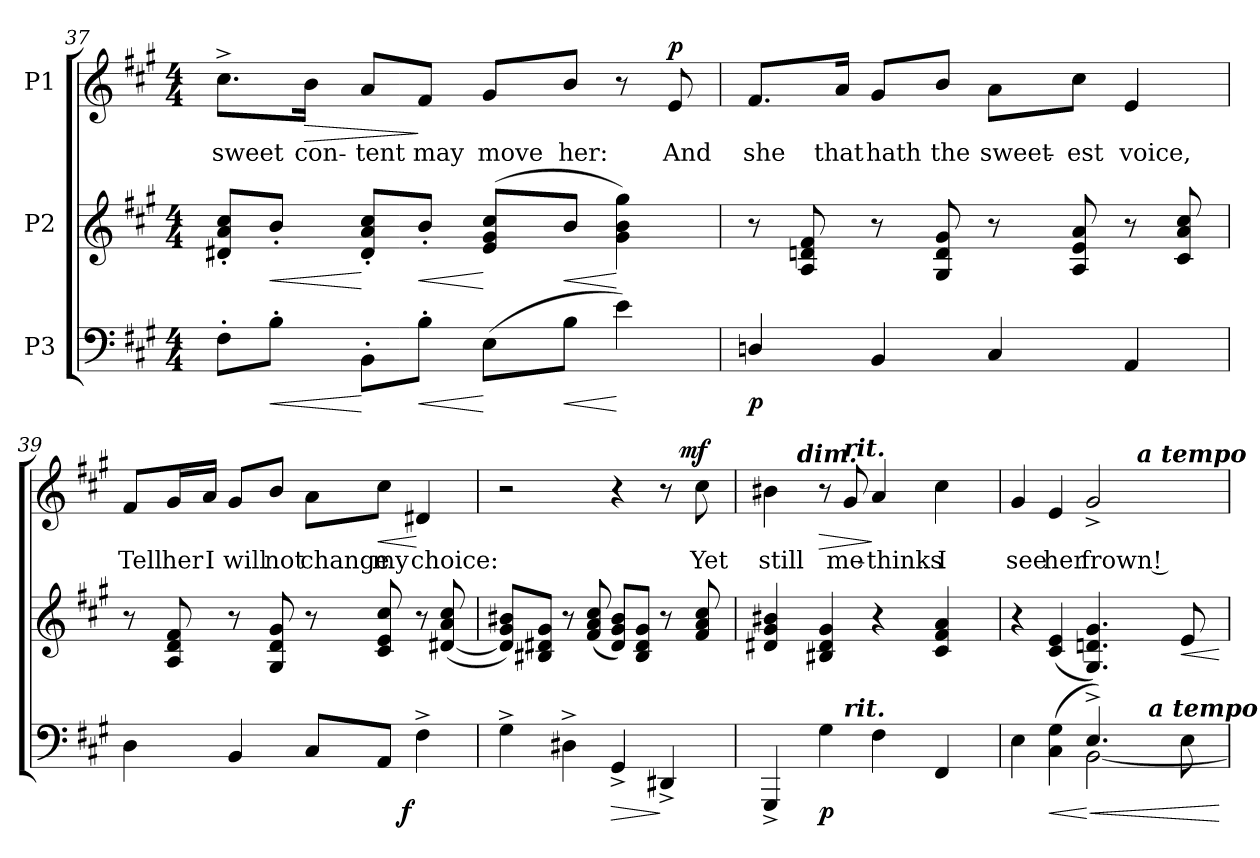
**kern	**dynam	**kern	**dynam	**kern	**text	**dynam
*part3	*part3	*part2	*part2	*part1	*part1	*part1
*staff3	*staff3	*staff2	*staff2	*staff1	*staff1	*staff1
*I"P3	*	*I"P2	*	*I"P1	*	*
*clefF4	*	*clefG2	*	*clefG2	*	*
*k[f#c#g#]	*	*k[f#c#g#]	*	*k[f#c#g#]	*	*
*A:	*	*A:	*	*A:	*	*
*M4/4	*	*M4/4	*	*M4/4	*	*
=37	=37	=37	=37	=37	=37	=37
!	!	!	!	!	!LO:LY:b:color=#000000	!
8F#'i\L	.	8d#Xi/' 8ai' 8cc#i'L	.	8.cc#^i\L	sweet	.
!	!LO:HP:b	!	!LO:HP:b	!	!	!
8B'i\J	<	8b'i/J	<	.	.	.
!	!	!	!	!	!LO:LY:b:color=#000000	!LO:HP:b
.	.	.	.	16bi\Jk	con-	>
!	!	!	!	!	!LO:LY:b:color=#000000	!
8BB'i\L	[	8d#i/' 8ai' 8cc#i'L	[	8ai/L	-tent	.
!	!LO:HP:b	!	!LO:HP:b	!	!	!
!	!	!	!	!	!LO:LY:b:color=#000000	!
8B'i\J	<	8b'i/J	<	8f#i/J	may	]
!	!	!	!	!	!LO:LY:b:color=#000000	!
(8Ei\L	[	(8ei/ 8g#i 8cc#iL	[	8g#i/L	move	.
!	!LO:HP:b	!	!LO:HP:b	!	!	!
!	!	!	!LO:HP:n=1:b	!	!	!
!	!	!	!	!	!LO:LY:b:color=#000000	!
8Bi\J	<	8bi/J	< <	8bi/J	her:	.
4ei\)	[	4g#i\ 4bi 4gg#i)	[	8r	.	.
!	!	!	!	!	!LO:LY:b:color=#000000	!
.	.	.	.	8ei/	And	p
.	.	.	[	.	.	.
!!LO:LB:g=z
=38	=38	=38	=38	=38	=38	=38
!	!	!	!	!	!LO:LY:b:color=#000000	!
4Dni/	p	8r	.	8.f#i/L	she	.
.	.	8Ai/ 8dni 8f#i	.	.	.	.
!	!	!	!	!	!LO:LY:b:color=#000000	!
.	.	.	.	16ai/Jk	that	.
!	!	!	!	!	!LO:LY:b:color=#000000	!
4BBi/	.	8r	.	8g#i/L	hath	.
!	!	!	!	!	!LO:LY:b:color=#000000	!
.	.	8G#i/ 8di 8g#i	.	8bi/J	the	.
!	!	!	!	!	!LO:LY:b:color=#000000	!
4C#i/	.	8r	.	8ai\L	sweet-	.
!	!	!	!	!	!LO:LY:b:color=#000000	!
.	.	8Ai/ 8ei 8ai	.	8cc#i\J	-est	.
!	!	!	!	!	!LO:LY:b:color=#000000	!
4AAi/	.	8r	.	4ei/	voice,	.
.	.	8c#i/ 8ai 8cc#i	.	.	.	.
=39	=39	=39	=39	=39	=39	=39
!	!	!	!	!	!LO:LY:b:color=#000000	!
*^	*	*	*	*	*	*
4Di\	2ryy	.	8r	.	8f#i/L	Tell	.
!	!	!	!	!	!	!LO:LY:b:color=#000000	!
.	.	.	8Ai/ 8di 8f#i	.	16g#i/L	her	.
!	!	!	!	!	!	!LO:LY:b:color=#000000	!
.	.	.	.	.	16ai/JJ	I	.
!	!	!	!	!	!	!LO:LY:b:color=#000000	!
4BBi/	.	.	8r	.	8g#i/L	will	.
!	!	!	!	!	!	!LO:LY:b:color=#000000	!
.	.	.	8G#i/ 8di 8g#i	.	8bi/J	not	.
!	!	!	!	!	!	!LO:LY:b:color=#000000	!
8C#i/L	8ryy	.	8r	.	8ai\L	change	.
!	!	!	!	!	!	!LO:LY:b:color=#000000	!LO:HP:b
8AAi/J	16ryy	.	8c#i/ 8ei 8cc#i	.	8cc#i\J	my	<
.	128ryy	.	.	.	.	.	.
.	256ryy	.	.	.	.	.	.
.	1024ryy	.	.	.	.	.	.
.	4ryy	f	.	.	.	.	.
!	!	!	!	!	!	!LO:LY:b:color=#000000	!
4F#^i\	.	.	8r	.	4d#Xi/	choice:	[
.	.	.	([8d#Xi/ 8ai 8cc#i	.	.	.	.
.	32ryy	.	.	.	.	.	.
.	64ryy	.	.	.	.	.	.
.	512.ryy	.	.	.	.	.	.
*v	*v	*	*	*	*	*	*
!!LO:PB:g=z
=40	=40	=40	=40	=40	=40	=40
*	*	*	*	*^	*	*
4G#^i\	.	8d#i/] 8g#i 8b#XiL)	.	2r	2ryy	.	.
.	.	8B#Xi/ 8d#Xi 8g#iJ	.	.	.	.	.
4D#X^i\	.	8r	.	.	.	.	.
.	.	(8f#i/ 8ai 8cc#i	.	.	.	.	.
!	!LO:HP:b	!	!	!	!	!	!
4GG#^i/	>	8d#i/ 8g#i 8b#iL)	.	4r	4ryy	.	.
.	.	8B#i/ 8d#i 8g#iJ	.	.	.	.	.
4DD#X^i/	]	8r	.	8r	16ryy	.	.
.	.	.	.	.	256.ryy	.	.
.	.	.	.	.	8ryy	.	mf
!	!	!	!	!	!	!LO:LY:b:color=#000000	!
.	.	8f#i/ 8ai 8cc#i	.	8cc#i\	.	Yet	.
.	.	.	.	.	32ryy	.	.
.	.	.	.	.	64ryy	.	.
.	.	.	.	.	128ryy	.	.
.	.	.	.	.	512ryy	.	.
=41	=41	=41	=41	=41	=41	=41	=41
!	!	!	!	!	!	!LO:LY:b:color=#000000	!
*^	*	*	*	*	*	*	*
4GGG#^i/	4.ryy	.	4d#Xi/ 4g#i 4b#Xi	.	4b#Xi\	8ryy	still	.
.	.	.	.	.	.	64ryy	.	.
.	.	.	.	.	.	512ryy	.	.
!	!	!	!	!	!	!LO:TX:a:Bi:t=dim.	!	!
.	.	.	.	.	.	2ryy	.	.
!	!	!	!	!	!	!	!	!LO:HP:b
4G#i\	.	p	4B#Xi/ 4d#i 4g#i	.	8r	.	.	>
!	!	!	!	!	!LO:TX:a:Bi:t=rit.	!	!	!
!	!LO:TX:a:Bi:t=rit.	!	!	!	!	!	!	!
!	!	!	!	!	!	!	!LO:LY:b:color=#000000	!
.	2ryy	.	.	.	8g#i/	.	me-	.
!	!	!	!	!	!	!	!LO:LY:b:color=#000000	!
4F#i\	.	.	4r	.	4ai/	.	-thinks	]
.	.	.	.	.	.	4ryy	.	.
!	!	!	!	!	!	!	!LO:LY:b:color=#000000	!
4FF#i/	.	.	4c#i/ 4f#i 4ai	.	4cc#i\	.	I	.
.	8ryy	.	.	.	.	.	.	.
.	.	.	.	.	.	16ryy	.	.
.	.	.	.	.	.	32ryy	.	.
.	.	.	.	.	.	128..ryy	.	.
=42	=42	=42	=42	=42	=42	=42	=42	=42
!	!	!	!	!	!	!	!LO:LY:b:color=#000000	!
*	*^	*	*	*	*	*	*	*
4Ei\	2ryy	2ryy	.	4r	.	4g#i/	2ryy	see	.
!	!	!	!LO:HP:b	!	!	!	!	!	!
!	!	!	!	!	!	!	!	!LO:LY:b:color=#000000	!
(4C#i\ 4G#i	.	.	<	(4c#i/ 4ei	.	4ei/	.	her	.
!	!	!	!LO:HP:n=1:b	!	!	!	!	!	!
!	!	!	!	!	!	!	!	!LO:LY:b:color=#000000	!
4.E^i/)	[2BBi\	8ryy	[ <	4.G#i/ 4.dni 4.g#i)	.	2g#^i/	8ryy	frown !	.
.	.	16ryy	.	.	.	.	16ryy	.	.
.	.	32ryy	.	.	.	.	64ryy	.	.
.	.	.	.	.	.	.	256ryy	.	.
!	!	!	!	!	!	!	!LO:TX:a:Bi:t=a tempo	!	!
.	.	.	.	.	.	.	4ryy	.	.
.	.	128ryy	.	.	.	.	.	.	.
.	.	1024ryy	.	.	.	.	.	.	.
!	!	!LO:TX:a:Bi:t=a tempo	!	!	!	!	!	!	!
.	.	4ryy	.	.	.	.	.	.	.
!	!	!	!	!	!LO:HP:b	!	!	!	!
8Ei\	.	.	.	8ei/	<	.	.	.	.
.	.	.	.	.	.	.	32ryy	.	.
.	.	64ryy	.	.	.	.	.	.	.
.	.	.	.	.	.	.	128.ryy	.	.
.	.	256..ryy	.	.	.	.	.	.	.
.	.	.	[	.	[	.	.	.	.
*v	*v	*v	*	*	*	*v	*v	*	*
=	=	=	=	=	=	=
*-	*-	*-	*-	*-	*-	*-
